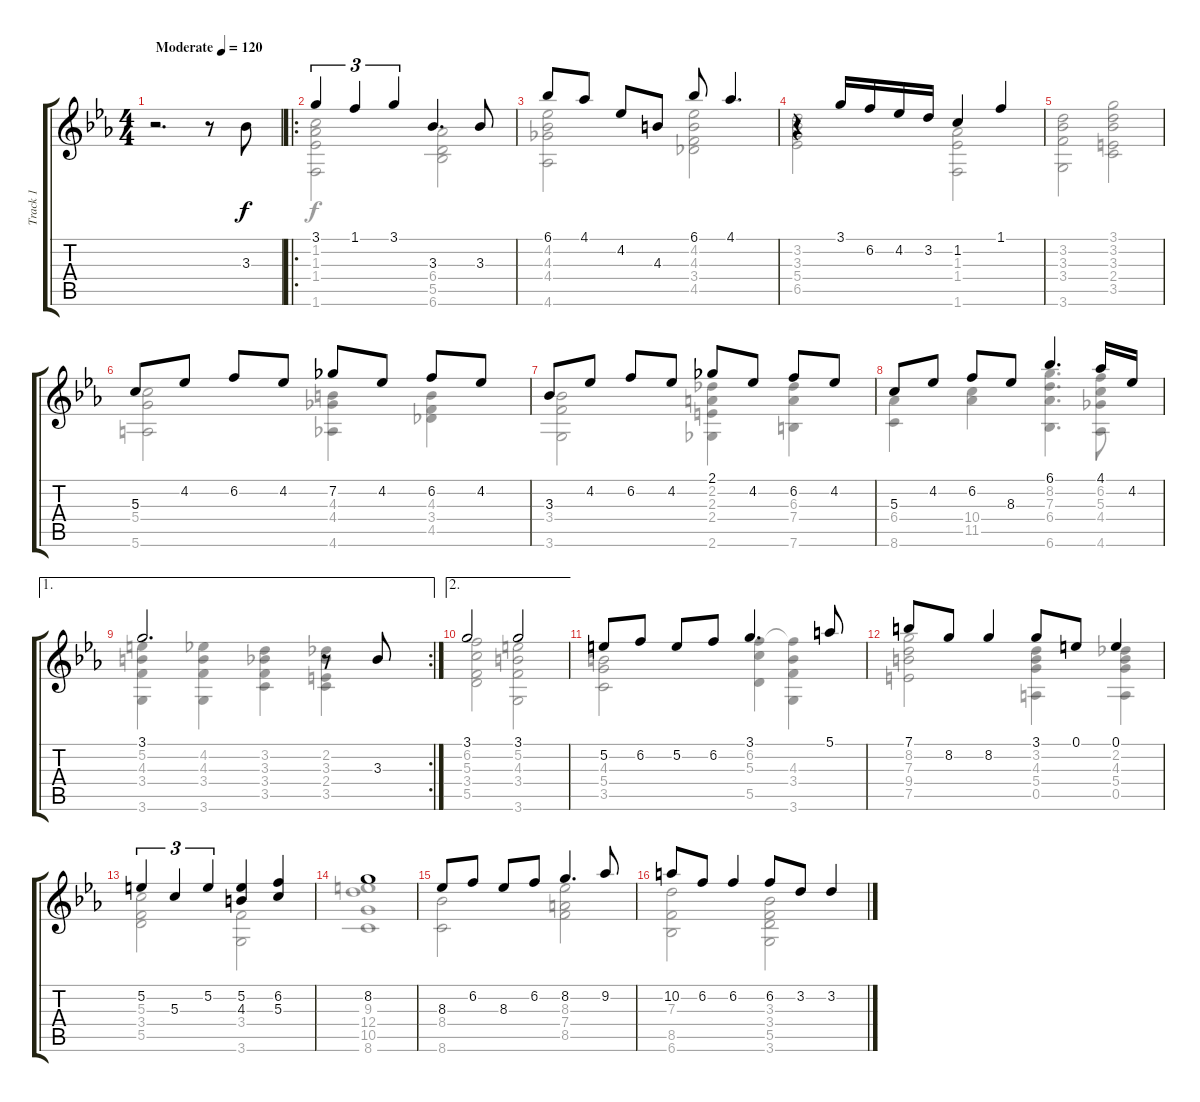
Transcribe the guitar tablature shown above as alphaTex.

\track ("Track 1" "Track 1") {instrument electricguitarjazz}
\staff {score tabs}
\tuning (E4 B3 G3 D3 A2 E2) {hide}
\voice
\ts (4 4)
\tempo (120 "Moderate")
\clef g2
\ks eb
r.2{d dy f instrument electricguitarjazz} r.8 3.3.8 |
\ro
3.1.4{tu (3 2)} 1.1.4{tu (3 2)} 3.1.4{tu (3 2)} 3.3.4{d} 3.3.8 |
6.1.8 4.1.8 4.2.8 4.3.8 6.1.8 4.1.4{d} |
r.4 3.1.16 6.2.16 4.2.16 3.2.16 1.2.4 1.1.4 |
|
5.3.8 4.2.8 6.2.8 4.2.8 7.2.8 4.2.8 6.2.8 4.2.8 |
3.3.8 4.2.8 6.2.8 4.2.8 2.1.8 4.2.8 6.2.8 4.2.8 |
5.3.8 4.2.8 6.2.8 8.3.8 6.1.4{d} 4.1.16 4.2.16 |
\ae 1
\rc 2
3.1.2{d} r.8 3.3.8 |
\ae 2
3.1.2 3.1.2 |
5.2.8 6.2.8 5.2.8 6.2.8 3.1.4{d} 5.1.8 |
7.1.8 8.2.8 8.2.4 3.1.8 0.1.8 0.1.4 |
5.2.4{tu (3 2)} 5.3.4{tu (3 2)} 5.2.4{tu (3 2)} (5.2 4.3).4 (6.2 5.3).4 |
8.2.1 |
8.3.8 6.2.8 8.3.8 6.2.8 8.2.4{d} 9.2.8 |
10.2.8 6.2.8 6.2.4 6.2.8 3.2.8 3.2.4
\voice
\clef g2
\ottava regular
\simile none
\ks eb
|
(1.2 1.3 1.4 1.6).2 (6.4 5.5 6.6).2 |
(4.2 4.3 4.4 4.6).2 (4.2 4.3 3.4 4.5).2 |
(3.2 3.3 5.4 6.5).2 (1.3 1.4 1.6).2 |
(3.2 3.3 3.4 3.6).2 (3.1 3.2 3.3 2.4 3.5).2 |
(5.3 5.4 5.6).2 (4.3 4.4 4.6).4 (4.3 3.4 4.5).4 |
(3.3 3.4 3.6).2 (2.2 2.3 2.4 2.6).4 (6.3 7.4 7.6).4 |
(6.4 8.6).4 (10.4 11.5).4 (8.2 7.3 6.4 6.6).4{d} (6.2 5.3 4.4 4.6).8 |
(5.2 4.3 3.4 3.6).4 (4.2 4.3 3.4 3.6).4 (3.2 3.3 3.4 3.5).4 (2.2 3.3 2.4 3.5).4 |
(6.2 5.3 3.4 5.5).2 (5.2 4.3 3.4 3.6).2 |
(4.3 5.4 3.5).2 (6.2 5.3 5.5).4 (6.2{t} 4.3 3.4 3.6).4 |
(8.2 7.3 9.4 7.5).2 (3.2 4.3 5.4 0.5).4 (2.2 4.3 5.4 0.5).4 |
(5.3 3.4 5.5).2 (3.4 3.6).2 |
(9.3 12.4 10.5 8.6).1 |
(8.4 8.6).2 (8.3 7.4 8.5).2 |
(7.3 8.5 6.6).2 (3.3 3.4 5.5 3.6).2
